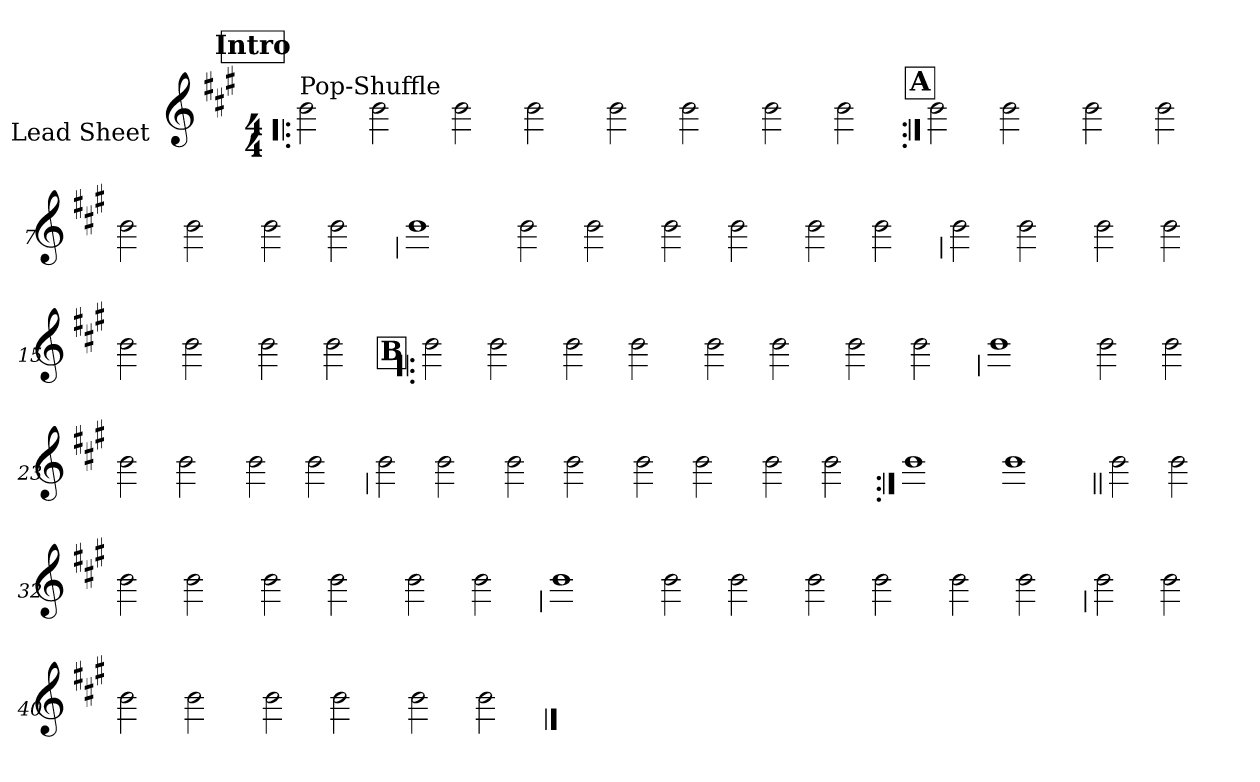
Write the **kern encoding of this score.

**kern
*part1
*staff1
*I"Lead Sheet
*stria0
*clefG2
*k[f#c#g#]
*A:
*M4/4
*MM95
!!LO:REH:place=s1:a:t=Intro
=1!|:
!LO:TX:a:t=Pop-Shuffle
2b
2b
=2-
2b
2b
=3-
2b
2b
=4-
2b
2b
!!LO:LB:g=z
!!LO:REH:place=s1:a:t=A
=5:|!
2b
2b
=6-
2b
2b
=7-
2b
2b
=8-
2b
2b
!!LO:LB:g=z
=9
1b
=10-
2b
2b
=11-
2b
2b
=12-
2b
2b
!!LO:LB:g=z
=13
2b
2b
=14-
2b
2b
=15-
2b
2b
=16-
2b
2b
!!LO:LB:g=z
!!LO:REH:place=s1:a:t=B
=17!|:
2b
2b
=18-
2b
2b
=19-
2b
2b
=20-
2b
2b
!!LO:LB:g=z
=21
1b
=22-
2b
2b
=23-
2b
2b
=24-
2b
2b
!!LO:LB:g=z
=25
2b
2b
=26-
2b
2b
=27-
2b
2b
=28-
2b
2b
!!LO:LB:g=z
=29:|!
1b
=30-
1b
!!LO:LB:g=z
=31||
2b
2b
=32-
2b
2b
=33-
2b
2b
=34-
2b
2b
!!LO:LB:g=z
=35
1b
=36-
2b
2b
=37-
2b
2b
=38-
2b
2b
!!LO:LB:g=z
=39
2b
2b
=40-
2b
2b
=41-
2b
2b
=42-
2b
2b
==
*-
